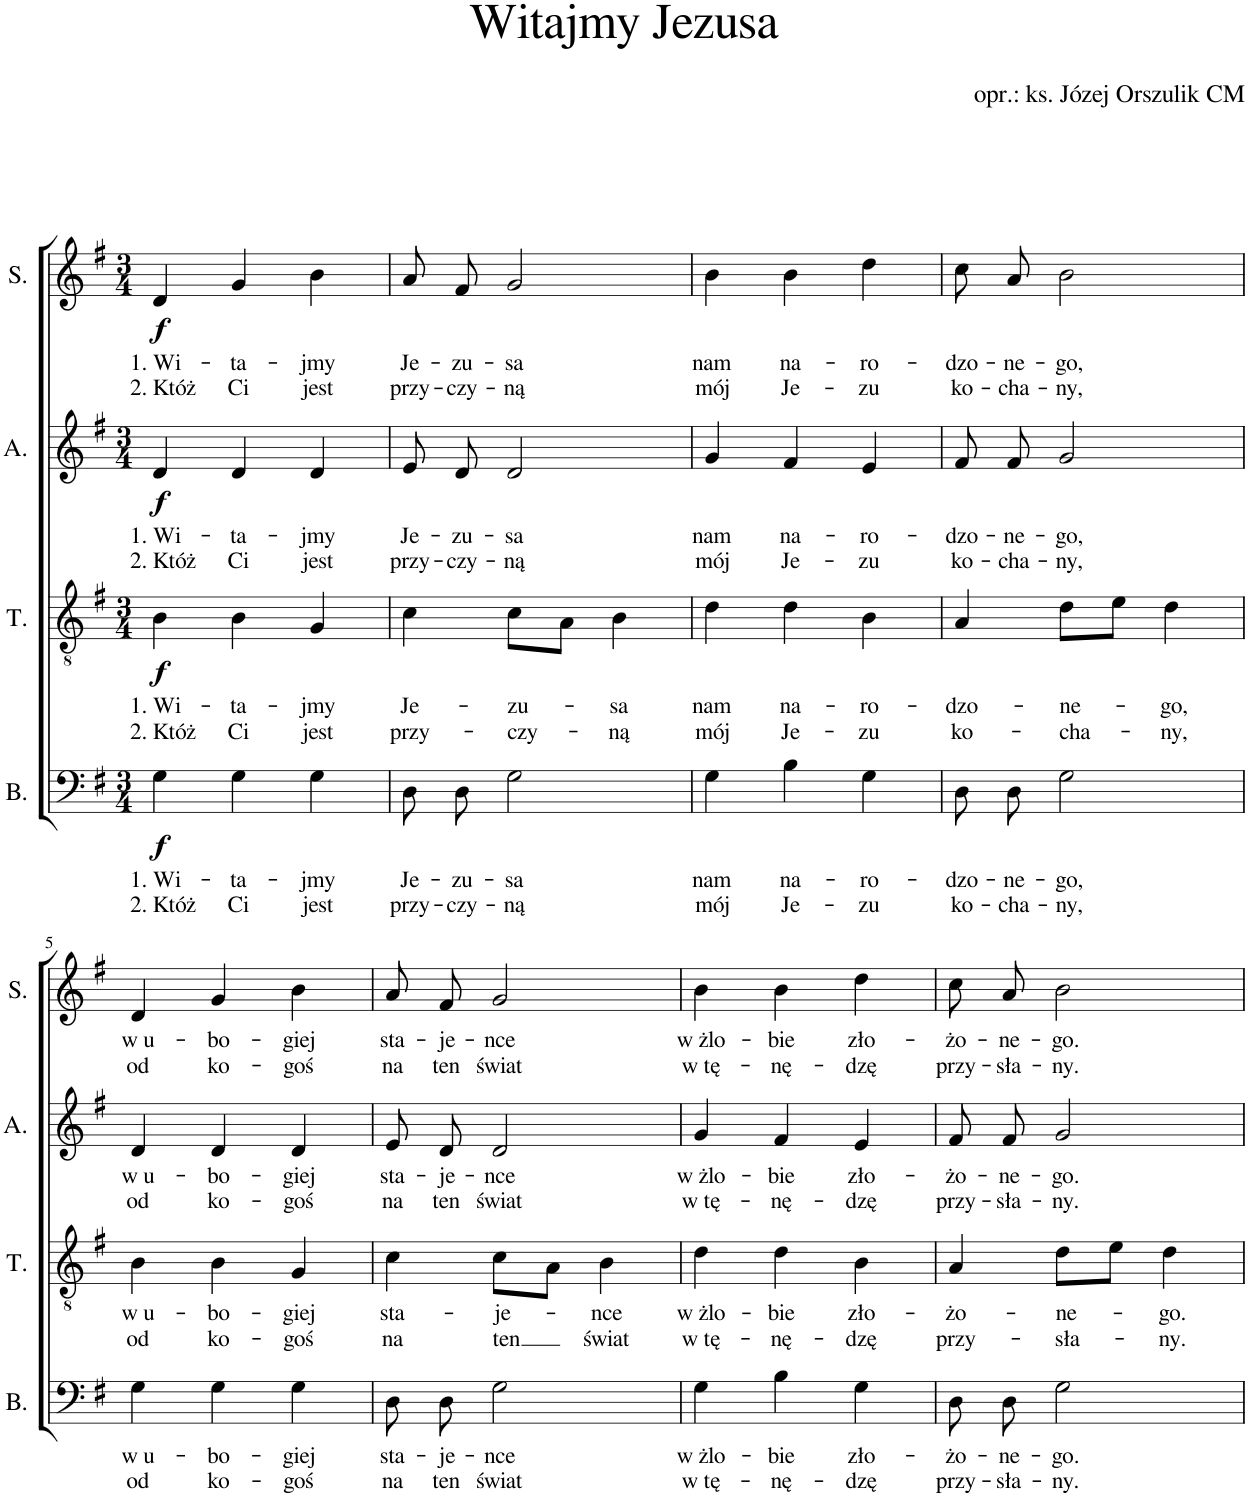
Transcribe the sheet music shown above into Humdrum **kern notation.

**kern	**text	**text	**dynam	**kern	**text	**text	**dynam	**kern	**text	**text	**dynam	**kern	**text	**text	**dynam
*part4	*part4	*part4	*part4	*part3	*part3	*part3	*part3	*part2	*part2	*part2	*part2	*part1	*part1	*part1	*part1
*staff4	*staff4	*staff4	*staff4	*staff3	*staff3	*staff3	*staff3	*staff2	*staff2	*staff2	*staff2	*staff1	*staff1	*staff1	*staff1
*I"B.	*	*	*	*I"T.	*	*	*	*I"A.	*	*	*	*I"S.	*	*	*
*I'B.	*	*	*	*I'T.	*	*	*	*I'A.	*	*	*	*I'S.	*	*	*
*clefF4	*	*	*	*clefGv2	*	*	*	*clefG2	*	*	*	*clefG2	*	*	*
*k[f#]	*	*	*	*k[f#]	*	*	*	*k[f#]	*	*	*	*k[f#]	*	*	*
*M3/4	*	*	*	*M3/4	*	*	*	*M3/4	*	*	*	*M3/4	*	*	*
=1	=1	=1	=1	=1	=1	=1	=1	=1	=1	=1	=1	=1	=1	=1	=1
!	!LO:LY:b	!LO:LY:b	!LO:DY:b	!	!LO:LY:b	!LO:LY:b	!LO:DY:b	!	!LO:LY:b	!LO:LY:b	!LO:DY:b	!	!LO:LY:b	!LO:LY:b	!LO:DY:b
4G\	1. Wi-	2. Któż	f	4B\	1. Wi-	2. Któż	f	4d/	1. Wi-	2. Któż	f	4d/	1. Wi-	2. Któż	f
!	!LO:LY:b	!LO:LY:b	!	!	!LO:LY:b	!LO:LY:b	!	!	!LO:LY:b	!LO:LY:b	!	!	!LO:LY:b	!LO:LY:b	!
4G\	-ta-	Ci	.	4B\	-ta-	Ci	.	4d/	-ta-	Ci	.	4g/	-ta-	Ci	.
!	!LO:LY:b	!LO:LY:b	!	!	!LO:LY:b	!LO:LY:b	!	!	!LO:LY:b	!LO:LY:b	!	!	!LO:LY:b	!LO:LY:b	!
4G\	-jmy	jest	.	4G/	-jmy	jest	.	4d/	-jmy	jest	.	4b\	-jmy	jest	.
=2	=2	=2	=2	=2	=2	=2	=2	=2	=2	=2	=2	=2	=2	=2	=2
!	!LO:LY:b	!LO:LY:b	!	!	!LO:LY:b	!LO:LY:b	!	!	!LO:LY:b	!LO:LY:b	!	!	!LO:LY:b	!LO:LY:b	!
8D\L	Je-	przy-	.	4c\	Je-	przy-	.	8e/L	Je-	przy-	.	8a/L	Je-	przy-	.
!	!LO:LY:b	!LO:LY:b	!	!	!	!	!	!	!LO:LY:b	!LO:LY:b	!	!	!LO:LY:b	!LO:LY:b	!
8D\J	-zu-	-czy-	.	.	.	.	.	8d/J	-zu-	-czy-	.	8f#/J	-zu-	-czy-	.
!	!LO:LY:b	!LO:LY:b	!	!	!LO:LY:b	!LO:LY:b	!	!	!LO:LY:b	!LO:LY:b	!	!	!LO:LY:b	!LO:LY:b	!
2G\	-sa	-ną	.	8c\L	-zu-	-czy-	.	2d/	-sa	-ną	.	2g/	-sa	-ną	.
.	.	.	.	8A\J	.	.	.	.	.	.	.	.	.	.	.
!	!	!	!	!	!LO:LY:b	!LO:LY:b	!	!	!	!	!	!	!	!	!
.	.	.	.	4B\	-sa	-ną	.	.	.	.	.	.	.	.	.
=3	=3	=3	=3	=3	=3	=3	=3	=3	=3	=3	=3	=3	=3	=3	=3
!	!LO:LY:b	!LO:LY:b	!	!	!LO:LY:b	!LO:LY:b	!	!	!LO:LY:b	!LO:LY:b	!	!	!LO:LY:b	!LO:LY:b	!
4G\	nam	mój	.	4d\	nam	mój	.	4g/	nam	mój	.	4b\	nam	mój	.
!	!LO:LY:b	!LO:LY:b	!	!	!LO:LY:b	!LO:LY:b	!	!	!LO:LY:b	!LO:LY:b	!	!	!LO:LY:b	!LO:LY:b	!
4B\	na-	Je-	.	4d\	na-	Je-	.	4f#/	na-	Je-	.	4b\	na-	Je-	.
!	!LO:LY:b	!LO:LY:b	!	!	!LO:LY:b	!LO:LY:b	!	!	!LO:LY:b	!LO:LY:b	!	!	!LO:LY:b	!LO:LY:b	!
4G\	-ro-	-zu	.	4B\	-ro-	-zu	.	4e/	-ro-	-zu	.	4dd\	-ro-	-zu	.
=4	=4	=4	=4	=4	=4	=4	=4	=4	=4	=4	=4	=4	=4	=4	=4
!	!LO:LY:b	!LO:LY:b	!	!	!LO:LY:b	!LO:LY:b	!	!	!LO:LY:b	!LO:LY:b	!	!	!LO:LY:b	!LO:LY:b	!
8D\L	-dzo-	ko-	.	4A/	-dzo-	ko-	.	8f#/L	-dzo-	ko-	.	8cc\L	-dzo-	ko-	.
!	!LO:LY:b	!LO:LY:b	!	!	!	!	!	!	!LO:LY:b	!LO:LY:b	!	!	!LO:LY:b	!LO:LY:b	!
8D\J	-ne-	-cha-	.	.	.	.	.	8f#/J	-ne-	-cha-	.	8a\J	-ne-	-cha-	.
!	!LO:LY:b	!LO:LY:b	!	!	!LO:LY:b	!LO:LY:b	!	!	!LO:LY:b	!LO:LY:b	!	!	!LO:LY:b	!LO:LY:b	!
2G\	-go,	-ny,	.	8d\L	-ne-	-cha-	.	2g/	-go,	-ny,	.	2b\	-go,	-ny,	.
.	.	.	.	8e\J	.	.	.	.	.	.	.	.	.	.	.
!	!	!	!	!	!LO:LY:b	!LO:LY:b	!	!	!	!	!	!	!	!	!
.	.	.	.	4d\	-go,	-ny,	.	.	.	.	.	.	.	.	.
!!LO:LB:g=z
=5	=5	=5	=5	=5	=5	=5	=5	=5	=5	=5	=5	=5	=5	=5	=5
!	!LO:LY:b	!LO:LY:b	!	!	!LO:LY:b	!LO:LY:b	!	!	!LO:LY:b	!LO:LY:b	!	!	!LO:LY:b	!LO:LY:b	!
4G\	w u-	od	.	4B\	w u-	od	.	4d/	w u-	od	.	4d/	w u-	od	.
!	!LO:LY:b	!LO:LY:b	!	!	!LO:LY:b	!LO:LY:b	!	!	!LO:LY:b	!LO:LY:b	!	!	!LO:LY:b	!LO:LY:b	!
4G\	-bo-	ko-	.	4B\	-bo-	ko-	.	4d/	-bo-	ko-	.	4g/	-bo-	ko-	.
!	!LO:LY:b	!LO:LY:b	!	!	!LO:LY:b	!LO:LY:b	!	!	!LO:LY:b	!LO:LY:b	!	!	!LO:LY:b	!LO:LY:b	!
4G\	-giej	-goś	.	4G/	-giej	-goś	.	4d/	-giej	-goś	.	4b\	-giej	-goś	.
=6	=6	=6	=6	=6	=6	=6	=6	=6	=6	=6	=6	=6	=6	=6	=6
!	!LO:LY:b	!LO:LY:b	!	!	!LO:LY:b	!LO:LY:b	!	!	!LO:LY:b	!LO:LY:b	!	!	!LO:LY:b	!LO:LY:b	!
8D\L	sta-	na	.	4c\	sta-	na	.	8e/L	sta-	na	.	8a/L	sta-	na	.
!	!LO:LY:b	!LO:LY:b	!	!	!	!	!	!	!LO:LY:b	!LO:LY:b	!	!	!LO:LY:b	!LO:LY:b	!
8D\J	-je-	ten	.	.	.	.	.	8d/J	-je-	ten	.	8f#/J	-je-	ten	.
!	!LO:LY:b	!LO:LY:b	!	!	!LO:LY:b	!LO:LY:b	!	!	!LO:LY:b	!LO:LY:b	!	!	!LO:LY:b	!LO:LY:b	!
2G\	-nce	świat	.	8c\L	-je-	ten	.	2d/	-nce	świat	.	2g/	-nce	świat	.
.	.	.	.	8A\J	.	.	.	.	.	.	.	.	.	.	.
!	!	!	!	!	!LO:LY:b	!LO:LY:b	!	!	!	!	!	!	!	!	!
.	.	.	.	4B\	-nce	świat	.	.	.	.	.	.	.	.	.
=7	=7	=7	=7	=7	=7	=7	=7	=7	=7	=7	=7	=7	=7	=7	=7
!	!LO:LY:b	!LO:LY:b	!	!	!LO:LY:b	!LO:LY:b	!	!	!LO:LY:b	!LO:LY:b	!	!	!LO:LY:b	!LO:LY:b	!
4G\	w żlo-	w tę-	.	4d\	w żlo-	w tę-	.	4g/	w żlo-	w tę-	.	4b\	w żlo-	w tę-	.
!	!LO:LY:b	!LO:LY:b	!	!	!LO:LY:b	!LO:LY:b	!	!	!LO:LY:b	!LO:LY:b	!	!	!LO:LY:b	!LO:LY:b	!
4B\	-bie	-nę-	.	4d\	-bie	-nę-	.	4f#/	-bie	-nę-	.	4b\	-bie	-nę-	.
!	!LO:LY:b	!LO:LY:b	!	!	!LO:LY:b	!LO:LY:b	!	!	!LO:LY:b	!LO:LY:b	!	!	!LO:LY:b	!LO:LY:b	!
4G\	zło-	-dzę	.	4B\	zło-	-dzę	.	4e/	zło-	-dzę	.	4dd\	zło-	-dzę	.
=8	=8	=8	=8	=8	=8	=8	=8	=8	=8	=8	=8	=8	=8	=8	=8
!	!LO:LY:b	!LO:LY:b	!	!	!LO:LY:b	!LO:LY:b	!	!	!LO:LY:b	!LO:LY:b	!	!	!LO:LY:b	!LO:LY:b	!
8D\L	-żo-	przy-	.	4A/	-żo-	przy-	.	8f#/L	-żo-	przy-	.	8cc\L	-żo-	przy-	.
!	!LO:LY:b	!LO:LY:b	!	!	!	!	!	!	!LO:LY:b	!LO:LY:b	!	!	!LO:LY:b	!LO:LY:b	!
8D\J	-ne-	-sła-	.	.	.	.	.	8f#/J	-ne-	-sła-	.	8a\J	-ne-	-sła-	.
!	!LO:LY:b	!LO:LY:b	!	!	!LO:LY:b	!LO:LY:b	!	!	!LO:LY:b	!LO:LY:b	!	!	!LO:LY:b	!LO:LY:b	!
2G\	-go.	-ny.	.	8d\L	-ne-	-sła-	.	2g/	-go.	-ny.	.	2b\	-go.	-ny.	.
.	.	.	.	8e\J	.	.	.	.	.	.	.	.	.	.	.
!	!	!	!	!	!LO:LY:b	!LO:LY:b	!	!	!	!	!	!	!	!	!
.	.	.	.	4d\	-go.	-ny.	.	.	.	.	.	.	.	.	.
=	=	=	=	=	=	=	=	=	=	=	=	=	=	=	=
*-	*-	*-	*-	*-	*-	*-	*-	*-	*-	*-	*-	*-	*-	*-	*-
